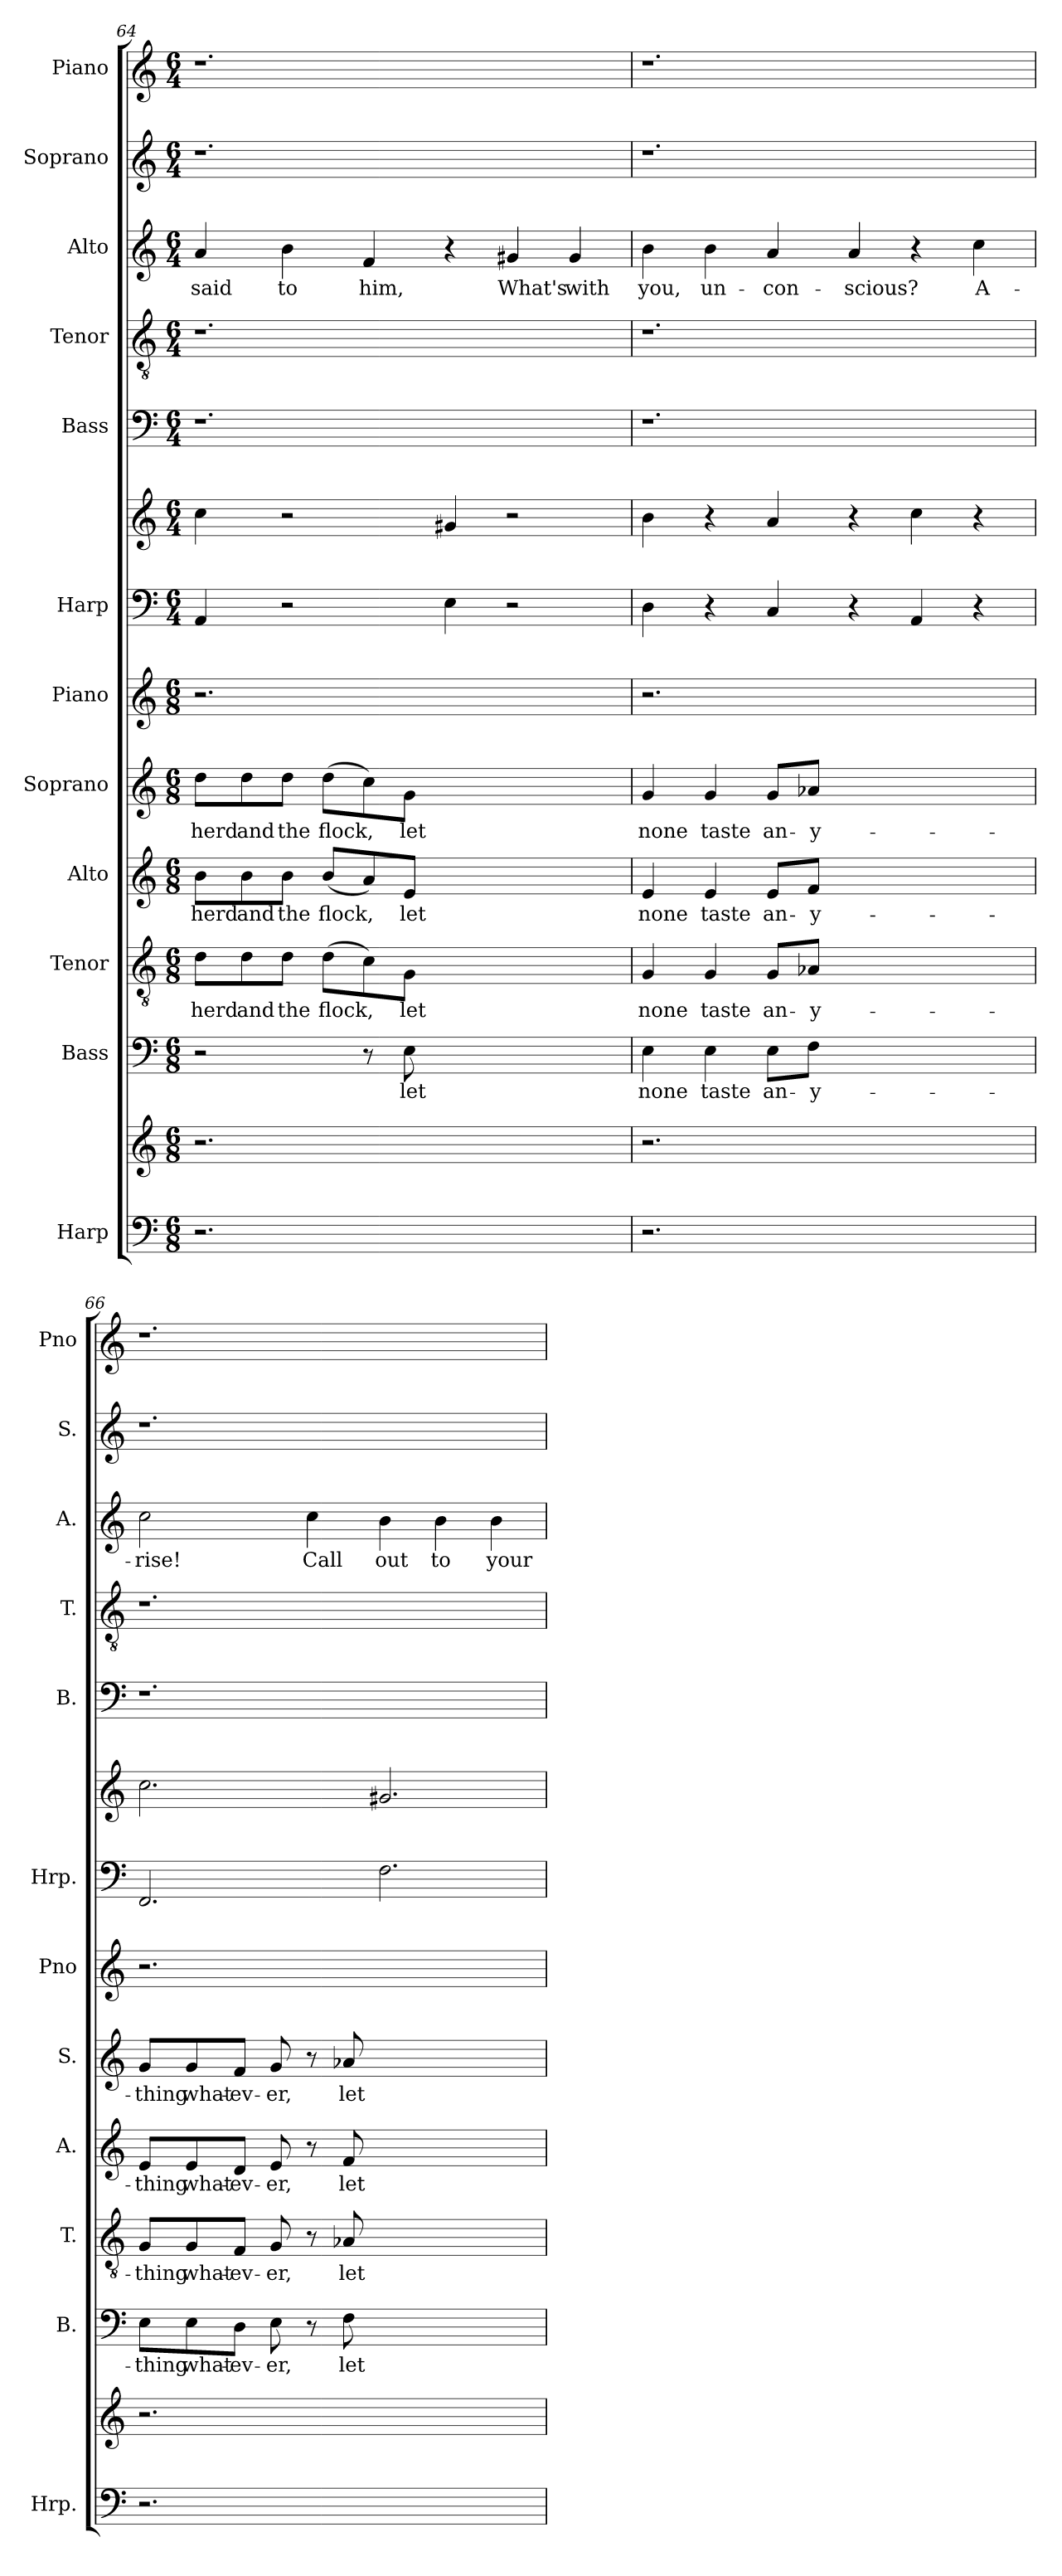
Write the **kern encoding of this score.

**kern	**kern	**kern	**text	**kern	**text	**kern	**text	**kern	**text	**kern	**kern	**kern	**kern	**kern	**kern	**text	**kern	**kern
*part12	*part12	*part11	*part11	*part10	*part10	*part9	*part9	*part8	*part8	*part7	*part6	*part6	*part5	*part4	*part3	*part3	*part2	*part1
*staff14	*staff13	*staff12	*staff12	*staff11	*staff11	*staff10	*staff10	*staff9	*staff9	*staff8	*staff7	*staff6	*staff5	*staff4	*staff3	*staff3	*staff2	*staff1
*I"Harp	*	*I"Bass	*	*I"Tenor	*	*I"Alto	*	*I"Soprano	*	*I"Piano	*I"Harp	*	*I"Bass	*I"Tenor	*I"Alto	*	*I"Soprano	*I"Piano
*I'Hrp.	*	*I'B.	*	*I'T.	*	*I'A.	*	*I'S.	*	*I'Pno	*I'Hrp.	*	*I'B.	*I'T.	*I'A.	*	*I'S.	*I'Pno
!!LO:LB:g=z
*clefF4	*clefG2	*clefF4	*	*clefGv2	*	*clefG2	*	*clefG2	*	*clefG2	*clefF4	*clefG2	*clefF4	*clefGv2	*clefG2	*	*clefG2	*clefG2
*k[]	*k[]	*k[]	*	*k[]	*	*k[]	*	*k[]	*	*k[]	*k[]	*k[]	*k[]	*k[]	*k[]	*	*k[]	*k[]
*M6/8	*M6/8	*M6/8	*	*M6/8	*	*M6/8	*	*M6/8	*	*M6/8	*M6/4	*M6/4	*M6/4	*M6/4	*M6/4	*	*M6/4	*M6/4
=64	=64	=64	=64	=64	=64	=64	=64	=64	=64	=64	=64	=64	=64	=64	=64	=64	=64	=64
!	!	!	!	!	!LO:LY:b	!	!LO:LY:b	!	!LO:LY:b	!	!	!	!	!	!	!LO:LY:b	!	!
2.r	2.r	2r	.	8d\L	herd	8b\L	herd	8dd\L	herd	2.r	4AA/	4cc\	1.r	1.r	4a/	said	1.r	1.r
!	!	!	!	!	!LO:LY:b	!	!LO:LY:b	!	!LO:LY:b	!	!	!	!	!	!	!	!	!
.	.	.	.	8d\	and	8b\	and	8dd\	and	.	.	.	.	.	.	.	.	.
!	!	!	!	!	!LO:LY:b	!	!LO:LY:b	!	!LO:LY:b	!	!	!	!	!	!	!LO:LY:b	!	!
.	.	.	.	8d\J	the	8b\J	the	8dd\J	the	.	2r	2r	.	.	4b\	to	.	.
!	!	!	!	!	!LO:LY:b	!	!LO:LY:b	!	!LO:LY:b	!	!	!	!	!	!	!	!	!
.	.	.	.	(>8d\L	flock,	(<8b/L	flock,	(>8dd\L	flock,	.	.	.	.	.	.	.	.	.
!	!	!	!	!	!	!	!	!	!	!	!	!	!	!	!	!LO:LY:b	!	!
.	.	8r	.	8c\)	.	8a/)	.	8cc\)	.	.	.	.	.	.	4f/	him,	.	.
!	!	!	!LO:LY:b	!	!LO:LY:b	!	!LO:LY:b	!	!LO:LY:b	!	!	!	!	!	!	!	!	!
.	.	8E\	let	8G\J	let	8e/J	let	8g\J	let	.	.	.	.	.	.	.	.	.
2.ryy	2.ryy	2.ryy	.	2.ryy	.	2.ryy	.	2.ryy	.	2.ryy	4E\	4g#X/	.	.	4r	.	.	.
!	!	!	!	!	!	!	!	!	!	!	!	!	!	!	!	!LO:LY:b	!	!
.	.	.	.	.	.	.	.	.	.	.	2r	2r	.	.	4g#X/	What's	.	.
!	!	!	!	!	!	!	!	!	!	!	!	!	!	!	!	!LO:LY:b	!	!
.	.	.	.	.	.	.	.	.	.	.	.	.	.	.	4g#/	with	.	.
=65	=65	=65	=65	=65	=65	=65	=65	=65	=65	=65	=65	=65	=65	=65	=65	=65	=65	=65
!	!	!	!LO:LY:b	!	!LO:LY:b	!	!LO:LY:b	!	!LO:LY:b	!	!	!	!	!	!	!LO:LY:b	!	!
2.r	2.r	4E\	none	4G/	none	4e/	none	4g/	none	2.r	4D\	4b\	1.r	1.r	4b\	you,	1.r	1.r
!	!	!	!LO:LY:b	!	!LO:LY:b	!	!LO:LY:b	!	!LO:LY:b	!	!	!	!	!	!	!LO:LY:b	!	!
.	.	4E\	taste	4G/	taste	4e/	taste	4g/	taste	.	4r	4r	.	.	4b\	un-	.	.
!	!	!	!LO:LY:b	!	!LO:LY:b	!	!LO:LY:b	!	!LO:LY:b	!	!	!	!	!	!	!LO:LY:b	!	!
.	.	8E\L	an-	8G/L	an-	8e/L	an-	8g/L	an-	.	4C/	4a/	.	.	4a/	-con-	.	.
!	!	!	!LO:LY:b	!	!LO:LY:b	!	!LO:LY:b	!	!LO:LY:b	!	!	!	!	!	!	!	!	!
.	.	8F\J	-y-	8A-X/J	-y-	8f/J	-y-	8a-X/J	-y-	.	.	.	.	.	.	.	.	.
!	!	!	!	!	!	!	!	!	!	!	!	!	!	!	!	!LO:LY:b	!	!
2.ryy	2.ryy	2.ryy	.	2.ryy	.	2.ryy	.	2.ryy	.	2.ryy	4r	4r	.	.	4a/	-scious?	.	.
.	.	.	.	.	.	.	.	.	.	.	4AA/	4cc\	.	.	4r	.	.	.
!	!	!	!	!	!	!	!	!	!	!	!	!	!	!	!	!LO:LY:b	!	!
.	.	.	.	.	.	.	.	.	.	.	4r	4r	.	.	4cc\	A-	.	.
=66	=66	=66	=66	=66	=66	=66	=66	=66	=66	=66	=66	=66	=66	=66	=66	=66	=66	=66
!	!	!	!LO:LY:b	!	!LO:LY:b	!	!LO:LY:b	!	!LO:LY:b	!	!	!	!	!	!	!LO:LY:b	!	!
2.r	2.r	8E\L	-thing	8G/L	-thing	8e/L	-thing	8g/L	-thing	2.r	2.FF/	2.cc\	1.r	1.r	2cc\	-rise!	1.r	1.r
!	!	!	!LO:LY:b	!	!LO:LY:b	!	!LO:LY:b	!	!LO:LY:b	!	!	!	!	!	!	!	!	!
.	.	8E\	what-	8G/	what-	8e/	what-	8g/	what-	.	.	.	.	.	.	.	.	.
!	!	!	!LO:LY:b	!	!LO:LY:b	!	!LO:LY:b	!	!LO:LY:b	!	!	!	!	!	!	!	!	!
.	.	8D\J	-ev-	8F/J	-ev-	8d/J	-ev-	8f/J	-ev-	.	.	.	.	.	.	.	.	.
!	!	!	!LO:LY:b	!	!LO:LY:b	!	!LO:LY:b	!	!LO:LY:b	!	!	!	!	!	!	!	!	!
.	.	8E\	-er,	8G/	-er,	8e/	-er,	8g/	-er,	.	.	.	.	.	.	.	.	.
!	!	!	!	!	!	!	!	!	!	!	!	!	!	!	!	!LO:LY:b	!	!
.	.	8r	.	8r	.	8r	.	8r	.	.	.	.	.	.	4cc\	Call	.	.
!	!	!	!LO:LY:b	!	!LO:LY:b	!	!LO:LY:b	!	!LO:LY:b	!	!	!	!	!	!	!	!	!
.	.	8F\	let	8A-X/	let	8f/	let	8a-X/	let	.	.	.	.	.	.	.	.	.
!	!	!	!	!	!	!	!	!	!	!	!	!	!	!	!	!LO:LY:b	!	!
2.ryy	2.ryy	2.ryy	.	2.ryy	.	2.ryy	.	2.ryy	.	2.ryy	2.F\	2.g#X/	.	.	4b\	out	.	.
!	!	!	!	!	!	!	!	!	!	!	!	!	!	!	!	!LO:LY:b	!	!
.	.	.	.	.	.	.	.	.	.	.	.	.	.	.	4b\	to	.	.
!	!	!	!	!	!	!	!	!	!	!	!	!	!	!	!	!LO:LY:b	!	!
.	.	.	.	.	.	.	.	.	.	.	.	.	.	.	4b\	your	.	.
=	=	=	=	=	=	=	=	=	=	=	=	=	=	=	=	=	=	=
*-	*-	*-	*-	*-	*-	*-	*-	*-	*-	*-	*-	*-	*-	*-	*-	*-	*-	*-
